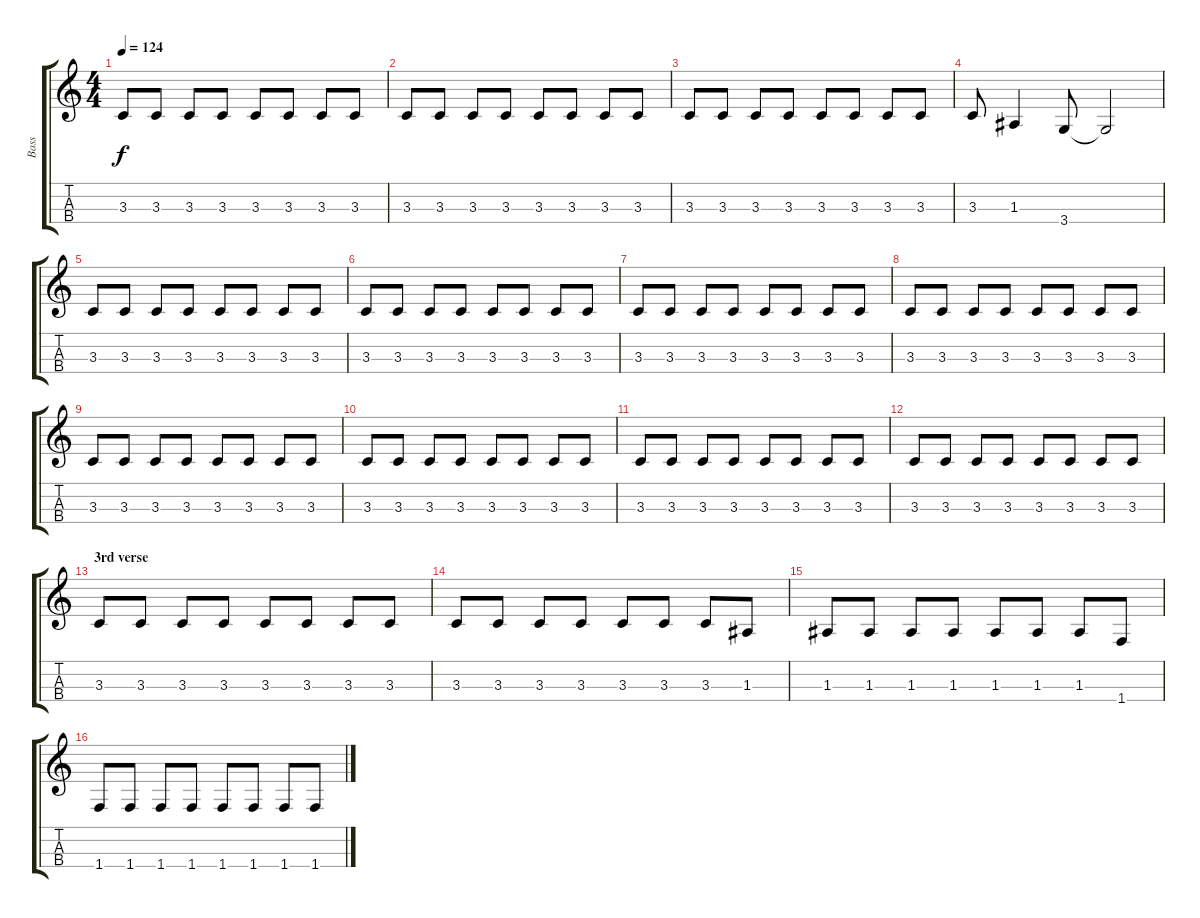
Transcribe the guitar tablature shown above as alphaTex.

\track ("Bass" "Bass") {instrument electricbassfinger}
\staff {score tabs}
\tuning (G3 D3 A2 E2) {hide}
\ts (4 4)
\tempo 124
\clef g2
\ks c
3.3.8{dy f} 3.3.8 3.3.8 3.3.8 3.3.8 3.3.8 3.3.8 3.3.8 |
3.3.8 3.3.8 3.3.8 3.3.8 3.3.8 3.3.8 3.3.8 3.3.8 |
3.3.8 3.3.8 3.3.8 3.3.8 3.3.8 3.3.8 3.3.8 3.3.8 |
3.3.8 1.3.4 3.4.8 3.4{t}.2 |
3.3.8 3.3.8 3.3.8 3.3.8 3.3.8 3.3.8 3.3.8 3.3.8 |
3.3.8 3.3.8 3.3.8 3.3.8 3.3.8 3.3.8 3.3.8 3.3.8 |
3.3.8 3.3.8 3.3.8 3.3.8 3.3.8 3.3.8 3.3.8 3.3.8 |
3.3.8 3.3.8 3.3.8 3.3.8 3.3.8 3.3.8 3.3.8 3.3.8 |
3.3.8 3.3.8 3.3.8 3.3.8 3.3.8 3.3.8 3.3.8 3.3.8 |
3.3.8 3.3.8 3.3.8 3.3.8 3.3.8 3.3.8 3.3.8 3.3.8 |
3.3.8 3.3.8 3.3.8 3.3.8 3.3.8 3.3.8 3.3.8 3.3.8 |
3.3.8 3.3.8 3.3.8 3.3.8 3.3.8 3.3.8 3.3.8 3.3.8 |
\section ("" "3rd verse")
3.3.8 3.3.8 3.3.8 3.3.8 3.3.8 3.3.8 3.3.8 3.3.8 |
3.3.8 3.3.8 3.3.8 3.3.8 3.3.8 3.3.8 3.3.8 1.3.8 |
1.3.8 1.3.8 1.3.8 1.3.8 1.3.8 1.3.8 1.3.8 1.4.8 |
1.4.8 1.4.8 1.4.8 1.4.8 1.4.8 1.4.8 1.4.8 1.4.8
